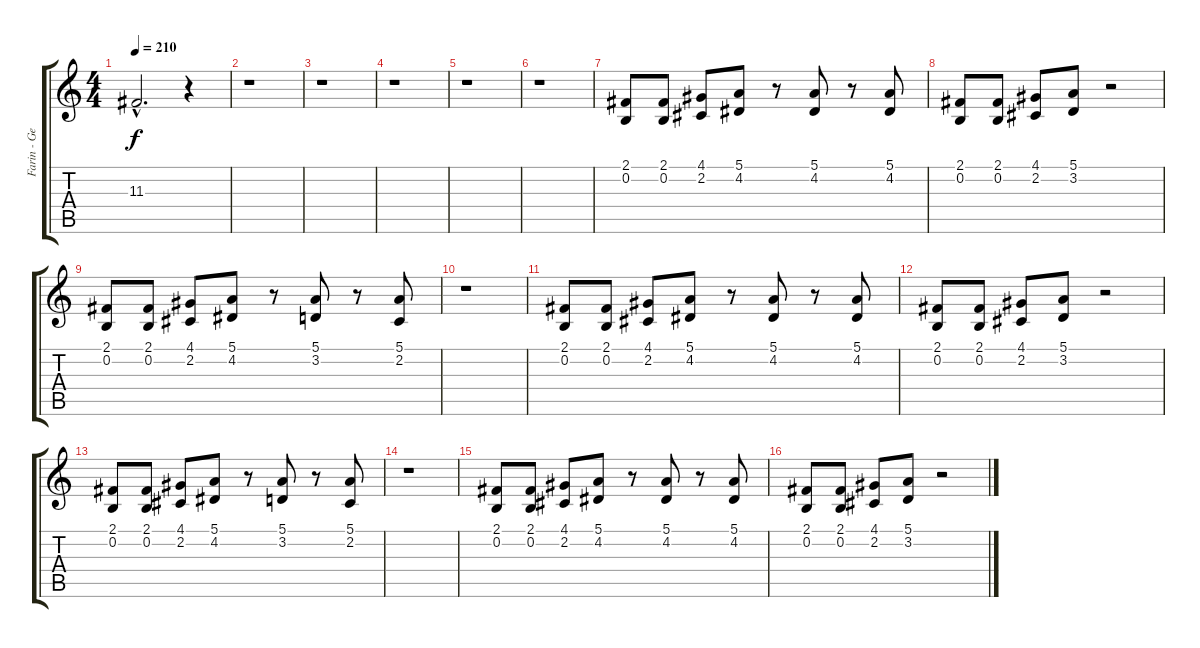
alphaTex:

\track ("Farin - Gesang" "Farin - Ge") {instrument tenorsax}
\staff {score tabs}
\tuning (E4 B3 G3 D3 A2 E2) {hide}
\ts (4 4)
\tempo 210
\clef g2
\ks c
11.3{hac t}.2{d dy f} r.4 |
r.1 |
r.1 |
r.1 |
r.1 |
r.1 |
(2.1 0.2).8 (2.1 0.2).8 (4.1 2.2).8 (5.1 4.2).8 r.8 (5.1 4.2).8 r.8 (5.1 4.2).8 |
(2.1 0.2).8 (2.1 0.2).8 (4.1 2.2).8 (5.1 3.2).8 r.2 |
(2.1 0.2).8 (2.1 0.2).8 (4.1 2.2).8 (5.1 4.2).8 r.8 (5.1 3.2).8 r.8 (5.1 2.2).8 |
r.1 |
(2.1 0.2).8 (2.1 0.2).8 (4.1 2.2).8 (5.1 4.2).8 r.8 (5.1 4.2).8 r.8 (5.1 4.2).8 |
(2.1 0.2).8 (2.1 0.2).8 (4.1 2.2).8 (5.1 3.2).8 r.2 |
(2.1 0.2).8 (2.1 0.2).8 (4.1 2.2).8 (5.1 4.2).8 r.8 (5.1 3.2).8 r.8 (5.1 2.2).8 |
r.1 |
(2.1 0.2).8 (2.1 0.2).8 (4.1 2.2).8 (5.1 4.2).8 r.8 (5.1 4.2).8 r.8 (5.1 4.2).8 |
(2.1 0.2).8 (2.1 0.2).8 (4.1 2.2).8 (5.1 3.2).8 r.2
